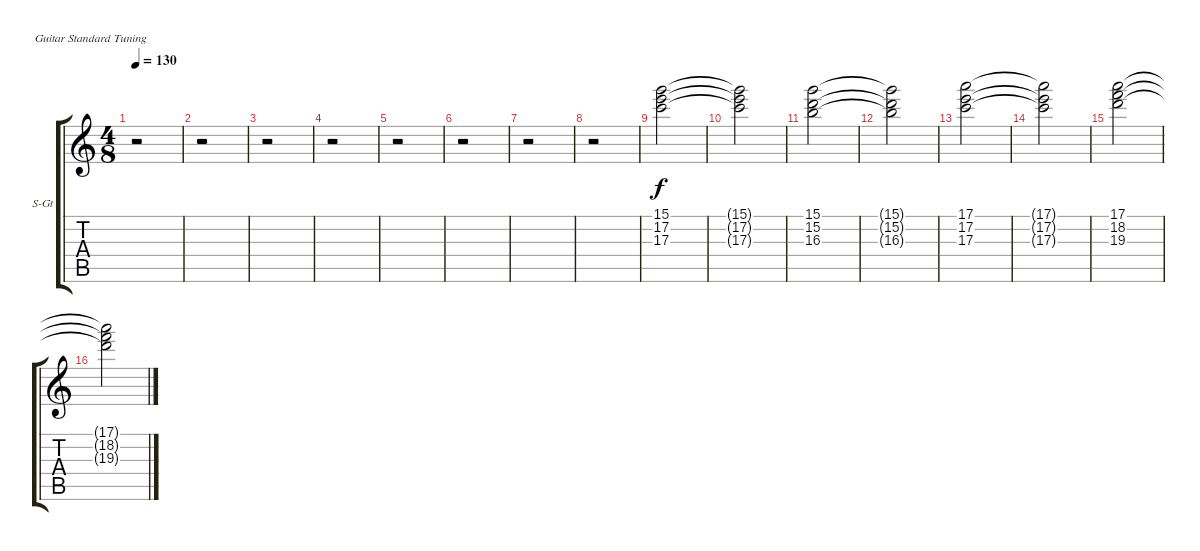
\bracketExtendMode groupsimilarinstruments
\firstSystemTrackNameOrientation horizontal
\otherSystemsTrackNameOrientation horizontal
\track ("Синтезатор" "S-Gt") {instrument stringensemble2}
\staff {score tabs}
\tuning (E4 B3 G3 D3 A2 E2)
\displaytranspose 12
\ts (4 8)
\tempo 130
\clef g2
\ks c
r.2{dy f} |
r.2 |
r.2 |
r.2 |
r.2 |
r.2 |
r.2 |
r.2 |
(15.1 17.2 17.3).2 |
(15.1{t} 17.2{t} 17.3{t}).2 |
(15.1 15.2 16.3).2 |
(15.1{t} 15.2{t} 16.3{t}).2 |
(17.1 17.2 17.3).2 |
(17.1{t} 17.2{t} 17.3{t}).2 |
(17.1 18.2 19.3).2 |
(17.1{t} 18.2{t} 19.3{t}).2
